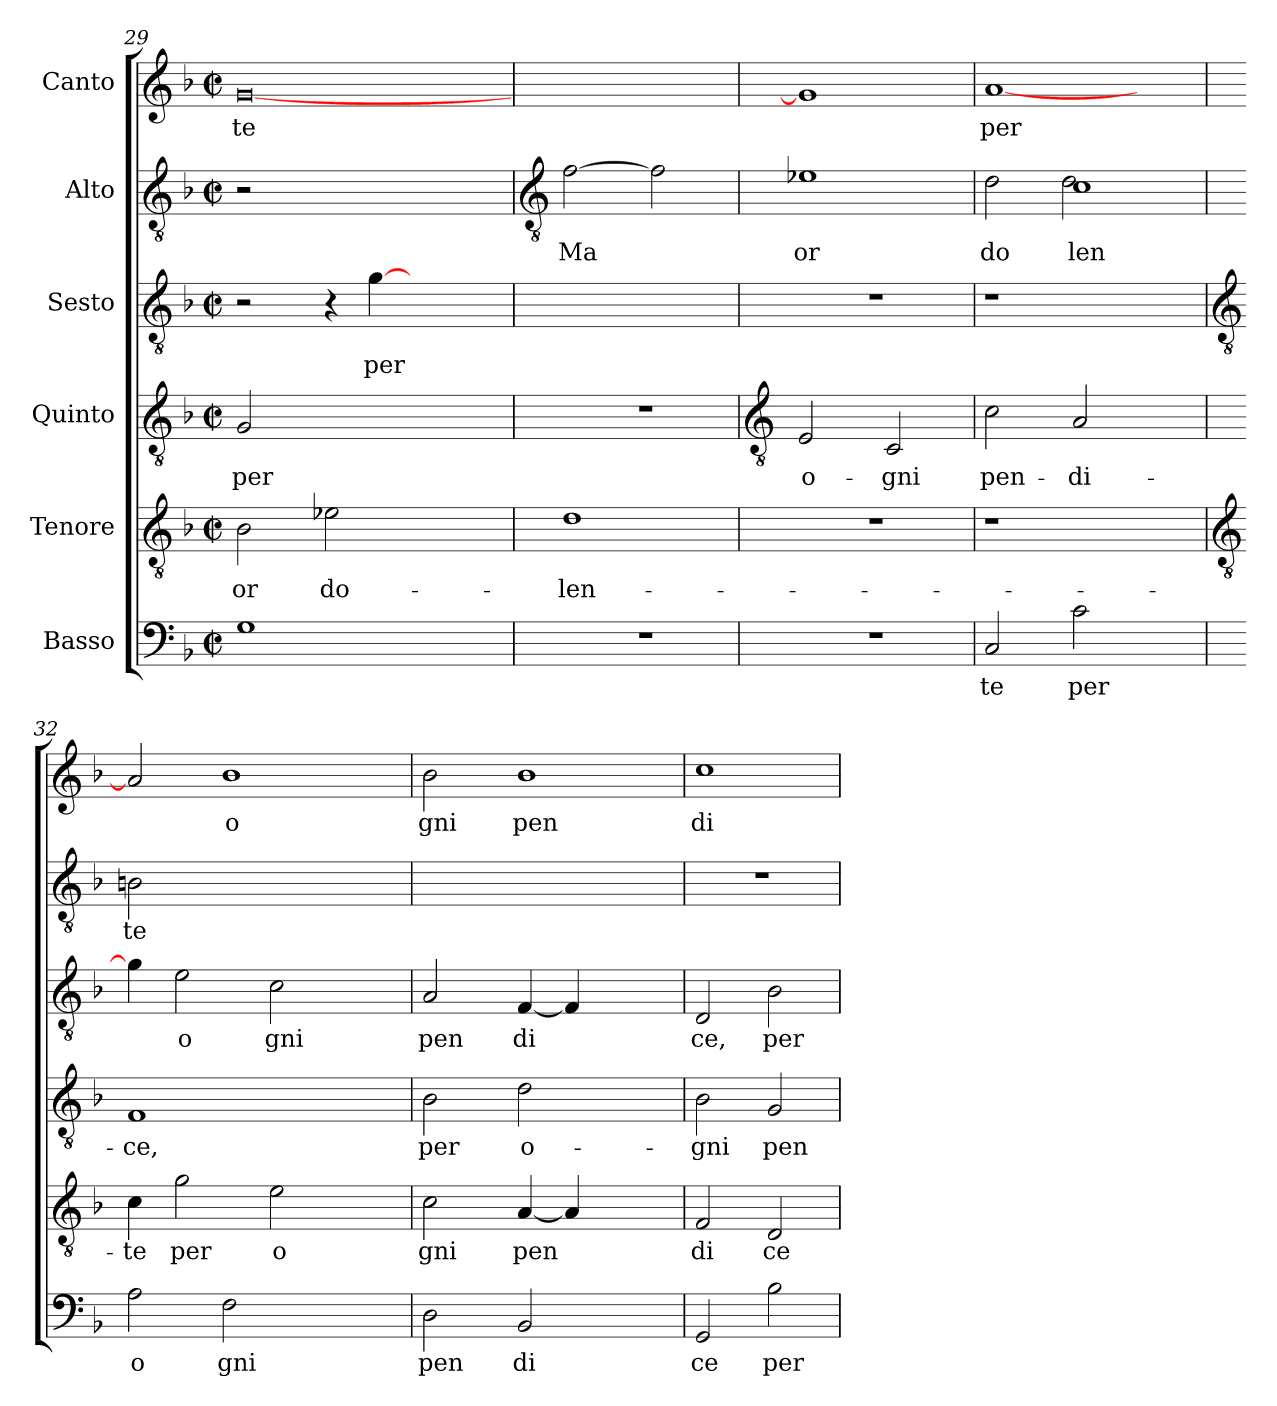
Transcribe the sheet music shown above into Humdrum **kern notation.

**kern	**text	**kern	**text	**kern	**text	**kern	**text	**kern	**text	**kern	**text
*part6	*part6	*part5	*part5	*part4	*part4	*part3	*part3	*part2	*part2	*part1	*part1
*staff6	*staff6	*staff5	*staff5	*staff4	*staff4	*staff3	*staff3	*staff2	*staff2	*staff1	*staff1
*I"Basso	*	*I"Tenore	*	*I"Quinto	*	*I"Sesto	*	*I"Alto	*	*I"Canto	*
*clefF4	*	*clefGv2	*	*clefGv2	*	*clefGv2	*	*clefGv2	*	*clefG2	*
*k[b-]	*	*k[b-]	*	*k[b-]	*	*k[b-]	*	*k[b-]	*	*k[b-]	*
*F:	*	*F:	*	*F:	*	*F:	*	*F:	*	*F:	*
*M2/2	*	*M2/2	*	*M2/2	*	*M2/2	*	*M2/2	*	*M2/2	*
*met(c|)	*	*met(c|)	*	*met(c|)	*	*met(c|)	*	*met(c|)	*	*met(c|)	*
=29	=29	=29	=29	=29	=29	=29	=29	=29	=29	=29	=29
!	!	!	!LO:LY:b	!	!LO:LY:b	!	!	!	!	!	!LO:LY:b
*	*	*	*	*	*	*	*	*^	*	*	*
1G	.	2B-\	or	2G/	per	2r	.	2r	4ryy	.	[0g	te
.	.	.	.	.	.	.	.	.	4ryy	.	.	.
!	!	!	!LO:LY:b	!	!	!	!	!	!	!	!	!
.	.	2e-X\	do-	1.ryy	.	4r	.	1.ryy	1.ryy	.	.	.
!	!	!	!	!	!	!	!LO:LY:b	!	!	!	!	!
.	.	.	.	.	.	[4g\	per	.	.	.	.	.
1ryy	.	1ryy	.	.	.	1ryy	.	.	.	.	.	.
!!LO:LB:g=z
=30	=30	=30	=30	=30	=30	=30	=30	=30	=30	=30	=30	=30
*	*	*	*	*	*	*	*	*clefGv2	*	*	*	*
!	!	!	!LO:LY:b	!	!	!	!	!	!	!LO:LY:b	!	!
1r	.	1d	-len-	1r	.	4ryy	.	[2f\	4ryy	Ma	4ryy	.
.	.	.	.	.	.	4ryy	.	.	4ryy	.	4ryy	.
.	.	.	.	.	.	4ryy	.	2f\]	4ryy	.	4ryy	.
.	.	.	.	.	.	4ryy	.	.	4ryy	.	4ryy	.
!!LO:LB:g=z
=31	=31	=31	=31	=31	=31	=31	=31	=31	=31	=31	=31	=31
*	*	*	*	*clefGv2	*	*	*	*	*	*	*	*
!	!	!	!	!	!LO:LY:b	!	!	!	!	!LO:LY:b	!	!
1r	.	1r	.	2E/	o-	1r	.	1e-X/	4ryy	or	1g]	.
.	.	.	.	.	.	.	.	.	4ryy	.	.	.
!	!	!	!	!	!LO:LY:b	!	!	!	!	!	!	!
.	.	.	.	2C/	-gni	.	.	.	4ryy	.	.	.
.	.	.	.	.	.	.	.	.	4ryy	.	.	.
!!LO:LB:g=z
=31A	=31A	=31A	=31A	=31A	=31A	=31A	=31A	=31A	=31A	=31A	=31A	=31A
!	!LO:LY:b	!	!	!	!LO:LY:b	!	!	!	!	!LO:LY:b	!	!LO:LY:b
2C/	te	1r	.	2c\	pen-	1r	.	2d\	4ryy	do	[1a	per
.	.	.	.	.	.	.	.	.	4ryy	.	.	.
!	!LO:LY:b	!	!	!	!LO:LY:b	!	!	!	!	!LO:LY:b	!	!
2c\	per	.	.	2A/	-di-	.	.	1c/	2d\	len	.	.
2ryy	.	2ryy	.	2ryy	.	2ryy	.	.	2ryy	.	2ryy	.
!!LO:LB:g=z
=32A	=32A	=32A	=32A	=32A	=32A	=32A	=32A	=32A	=32A	=32A	=32A	=32A
*	*	*clefGv2	*	*	*	*clefGv2	*	*	*	*	*	*
!	!LO:LY:b	!	!LO:LY:b	!	!LO:LY:b	!	!	!	!	!LO:LY:b	!	!
2A\	o	4c\	-te	1F	-ce,	4g\]	.	4ryy	2Bn\	te	2a/]	.
!	!	!	!LO:LY:b	!	!	!	!LO:LY:b	!	!	!	!	!
.	.	2g\	per	.	.	2e\	o	4ryy	.	.	.	.
!	!LO:LY:b	!	!	!	!	!	!	!	!	!	!	!LO:LY:b
2F\	gni	.	.	.	.	.	.	4ryy	4ryy	.	1b-	o
!	!	!	!LO:LY:b	!	!	!	!LO:LY:b	!	!	!	!	!
.	.	2e\	o	.	.	2c\	gni	4ryy	4ryy	.	.	.
2ryy	.	.	.	2ryy	.	.	.	2ryy	2ryy	.	.	.
.	.	4ryy	.	.	.	4ryy	.	.	.	.	.	.
=33A	=33A	=33A	=33A	=33A	=33A	=33A	=33A	=33A	=33A	=33A	=33A	=33A
!	!LO:LY:b	!	!LO:LY:b	!	!LO:LY:b	!	!LO:LY:b	!	!	!	!	!LO:LY:b
2D\	pen	2c\	gni	2B-\	per	2A/	pen	1ryy	4ryy	.	2b-\	gni
.	.	.	.	.	.	.	.	.	4ryy	.	.	.
!	!LO:LY:b	!	!LO:LY:b	!	!LO:LY:b	!	!LO:LY:b	!	!	!	!	!LO:LY:b
2BB-/	di	[4A/	pen	2d\	o-	[4F/	di	.	1ryy	.	1b-	pen
.	.	4A/]	.	.	.	4F/]	.	.	.	.	.	.
2ryy	.	2ryy	.	2ryy	.	2ryy	.	2ryy	.	.	.	.
*	*	*	*	*	*	*	*	*v	*v	*	*	*
=34A	=34A	=34A	=34A	=34A	=34A	=34A	=34A	=34A	=34A	=34A	=34A
!	!LO:LY:b	!	!LO:LY:b	!	!LO:LY:b	!	!LO:LY:b	!	!	!	!LO:LY:b
2GG/	ce	2F/	di	2B-\	-gni	2D/	ce,	1r	.	1cc	di
!	!LO:LY:b	!	!LO:LY:b	!	!LO:LY:b	!	!LO:LY:b	!	!	!	!
2B-\	per	2D/	ce	2G/	pen-	2B-\	per	.	.	.	.
=	=	=	=	=	=	=	=	=	=	=	=
*-	*-	*-	*-	*-	*-	*-	*-	*-	*-	*-	*-
